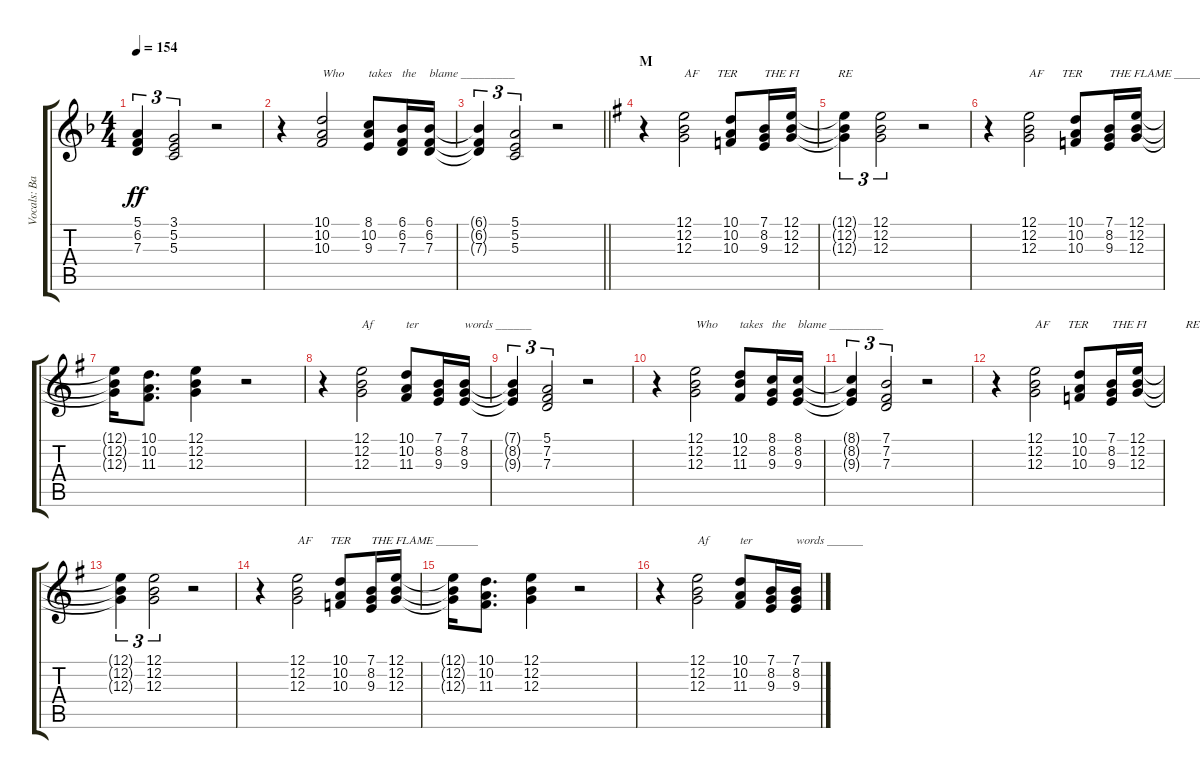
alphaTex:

\track ("Vocals: Band" "Vocals: Ba") {instrument choiraahs}
\staff {score tabs}
\tuning (E4 B3 G3 D3 A2 E2) {hide}
\ts (4 4)
\tempo 154
\clef g2
\ks f
(5.1{t} 6.2{t} 7.3{t}).4{tu (3 2) dy ff} (3.1 5.2 5.3).2{tu (3 2)} r.2 |
r.4 (10.1 10.2 10.3).2{txt "Who"} (8.1 10.2 9.3).8{txt "takes"} (6.1 6.2 7.3).16{txt "the"} (6.1 6.2 7.3).16{txt "blame _________"} |
\barLineRight lightlight
(6.1{t} 6.2{t} 7.3{t}).4{tu (3 2)} (5.1 5.2 5.3).2{tu (3 2)} r.2 |
\section ("" "M")
\ks g
r.4 (12.1 12.2 12.3).2{txt "AF      TER"} (10.1 10.2 10.3).8 (7.1 8.2 9.3).16{txt "THE FI             RE"} (12.1 12.2 12.3).16 |
(12.1{t} 12.2{t} 12.3{t}).4{tu (3 2)} (12.1 12.2 12.3).2{tu (3 2)} r.2 |
r.4 (12.1 12.2 12.3).2{txt "AF      TER"} (10.1 10.2 10.3).8 (7.1 8.2 9.3).16{txt "THE FLAME _______"} (12.1 12.2 12.3).16 |
(12.1{t} 12.2{t} 12.3{t}).16 (10.1 10.2 11.3).8{d} (12.1 12.2 12.3).4 r.2 |
r.4 (12.1 12.2 12.3).2{txt "Af"} (10.1 10.2 11.3).8{txt "ter"} (7.1 8.2 9.3).16 (7.1 8.2 9.3).16{txt "words ______"} |
(7.1{t} 8.2{t} 9.3{t}).4{tu (3 2)} (5.1 7.2 7.3).2{tu (3 2)} r.2 |
r.4 (12.1 12.2 12.3).2{txt "Who"} (10.1 12.2 11.3).8{txt "takes"} (8.1 8.2 9.3).16{txt "the"} (8.1 8.2 9.3).16{txt "blame _________"} |
(8.1{t} 8.2{t} 9.3{t}).4{tu (3 2)} (7.1 7.2 7.3).2{tu (3 2)} r.2 |
r.4 (12.1 12.2 12.3).2{txt "AF      TER"} (10.1 10.2 10.3).8 (7.1 8.2 9.3).16{txt "THE FI             RE"} (12.1 12.2 12.3).16 |
(12.1{t} 12.2{t} 12.3{t}).4{tu (3 2)} (12.1 12.2 12.3).2{tu (3 2)} r.2 |
r.4 (12.1 12.2 12.3).2{txt "AF      TER"} (10.1 10.2 10.3).8 (7.1 8.2 9.3).16{txt "THE FLAME _______"} (12.1 12.2 12.3).16 |
(12.1{t} 12.2{t} 12.3{t}).16 (10.1 10.2 11.3).8{d} (12.1 12.2 12.3).4 r.2 |
r.4 (12.1 12.2 12.3).2{txt "Af"} (10.1 10.2 11.3).8{txt "ter"} (7.1 8.2 9.3).16 (7.1 8.2 9.3).16{txt "words ______"}
